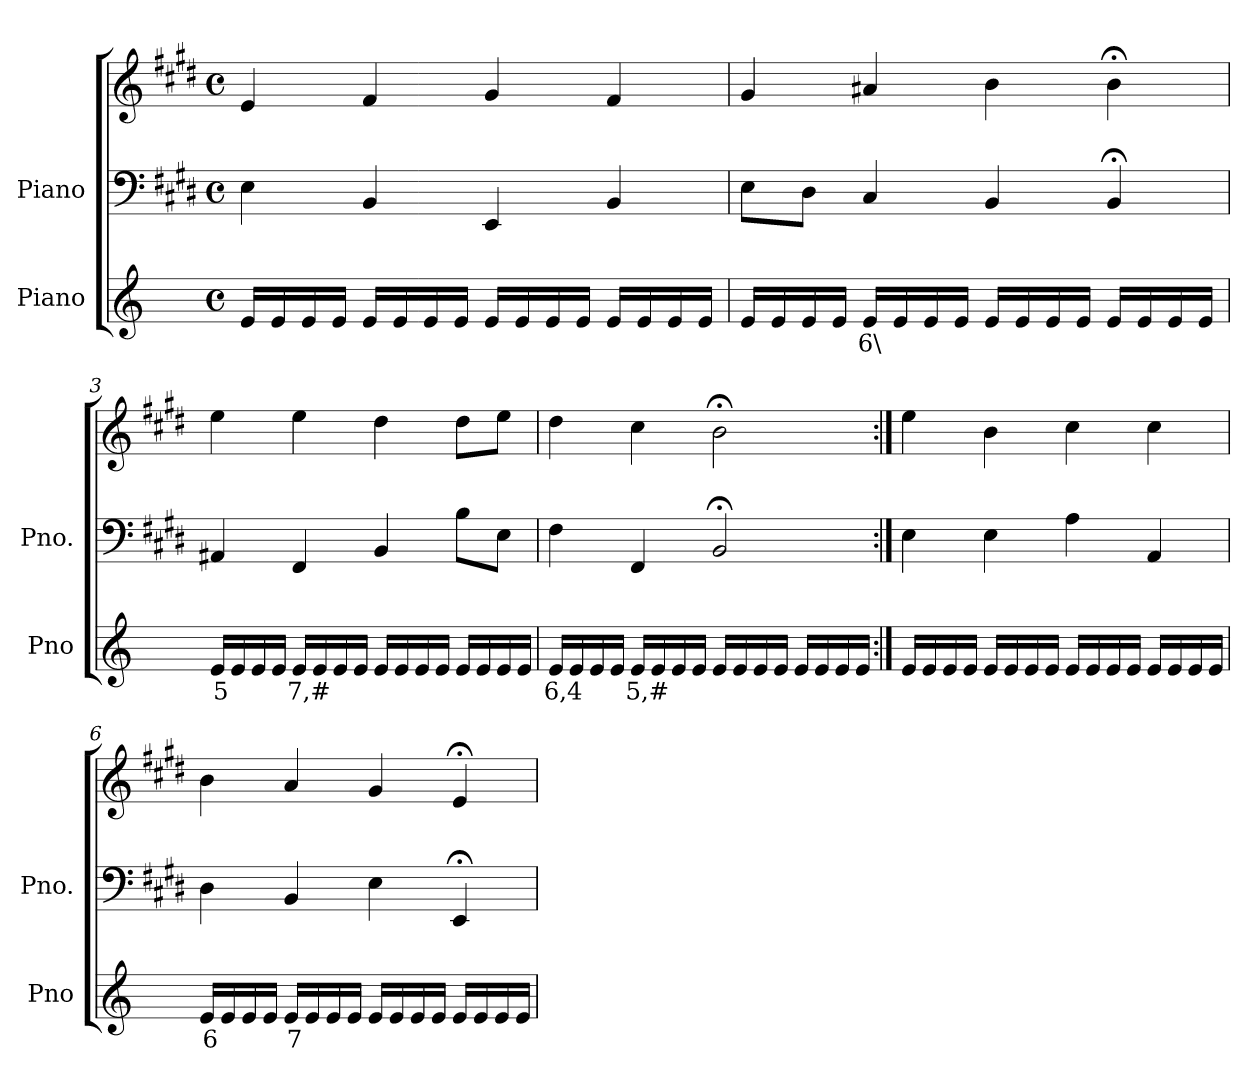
**kern	**text	**kern	**kern
*part2	*part2	*part1	*part1
*staff3	*staff3	*staff2	*staff1
*I"Piano	*	*I"Piano	*
*I'Pno	*	*I'Pno.	*
*clefG2	*	*clefF4	*clefG2
*k[]	*	*k[f#c#g#d#]	*k[f#c#g#d#]
*M4/4	*	*M4/4	*M4/4
*met(c)	*	*met(c)	*met(c)
=1	=1	=1	=1
16e/LL	.	4E\	4e/
16e/	.	.	.
16e/	.	.	.
16e/JJ	.	.	.
16e/LL	.	4BB/	4f#/
16e/	.	.	.
16e/	.	.	.
16e/JJ	.	.	.
16e/LL	.	4EE/	4g#/
16e/	.	.	.
16e/	.	.	.
16e/JJ	.	.	.
16e/LL	.	4BB/	4f#/
16e/	.	.	.
16e/	.	.	.
16e/JJ	.	.	.
=2	=2	=2	=2
16e/LL	.	8E\L	4g#/
16e/	.	.	.
!	!LO:LY:b	!	!
16e/	_	8D#\J	.
16e/JJ	.	.	.
!	!LO:LY:b	!	!
16e/LL	6\	4C#/	4a#X/
16e/	.	.	.
16e/	.	.	.
16e/JJ	.	.	.
16e/LL	.	4BB/	4b\
16e/	.	.	.
16e/	.	.	.
16e/JJ	.	.	.
16e/LL	.	4BB;</	4b;<\
16e/	.	.	.
16e/	.	.	.
16e/JJ	.	.	.
=3	=3	=3	=3
!	!LO:LY:b	!	!
16e/LL	5	4AA#X/	4ee\
16e/	.	.	.
16e/	.	.	.
16e/JJ	.	.	.
!	!LO:LY:b	!	!
16e/LL	7,#	4FF#/	4ee\
16e/	.	.	.
16e/	.	.	.
16e/JJ	.	.	.
16e/LL	.	4BB/	4dd#\
16e/	.	.	.
16e/	.	.	.
16e/JJ	.	.	.
16e/LL	.	8B\L	8dd#\L
16e/	.	.	.
16e/	.	8E\J	8ee\J
16e/JJ	.	.	.
=4	=4	=4	=4
!	!LO:LY:b	!	!
16e/LL	6,4	4F#\	4dd#\
16e/	.	.	.
16e/	.	.	.
16e/JJ	.	.	.
!	!LO:LY:b	!	!
16e/LL	5,#	4FF#/	4cc#\
16e/	.	.	.
16e/	.	.	.
16e/JJ	.	.	.
16e/LL	.	2BB;</	2b;<\
16e/	.	.	.
16e/	.	.	.
16e/JJ	.	.	.
16e/LL	.	.	.
16e/	.	.	.
16e/	.	.	.
16e/JJ	.	.	.
=5:|!	=5:|!	=5:|!	=5:|!
16e/LL	.	4E\	4ee\
16e/	.	.	.
16e/	.	.	.
16e/JJ	.	.	.
16e/LL	.	4E\	4b\
16e/	.	.	.
16e/	.	.	.
16e/JJ	.	.	.
16e/LL	.	4A\	4cc#\
16e/	.	.	.
16e/	.	.	.
16e/JJ	.	.	.
16e/LL	.	4AA/	4cc#\
16e/	.	.	.
16e/	.	.	.
16e/JJ	.	.	.
=6	=6	=6	=6
!	!LO:LY:b	!	!
16e/LL	6	4D#\	4b\
16e/	.	.	.
16e/	.	.	.
16e/JJ	.	.	.
!	!LO:LY:b	!	!
16e/LL	7	4BB/	4a/
16e/	.	.	.
16e/	.	.	.
16e/JJ	.	.	.
16e/LL	.	4E\	4g#/
16e/	.	.	.
16e/	.	.	.
16e/JJ	.	.	.
16e/LL	.	4EE;</	4e;</
16e/	.	.	.
16e/	.	.	.
16e/JJ	.	.	.
=	=	=	=
*-	*-	*-	*-
